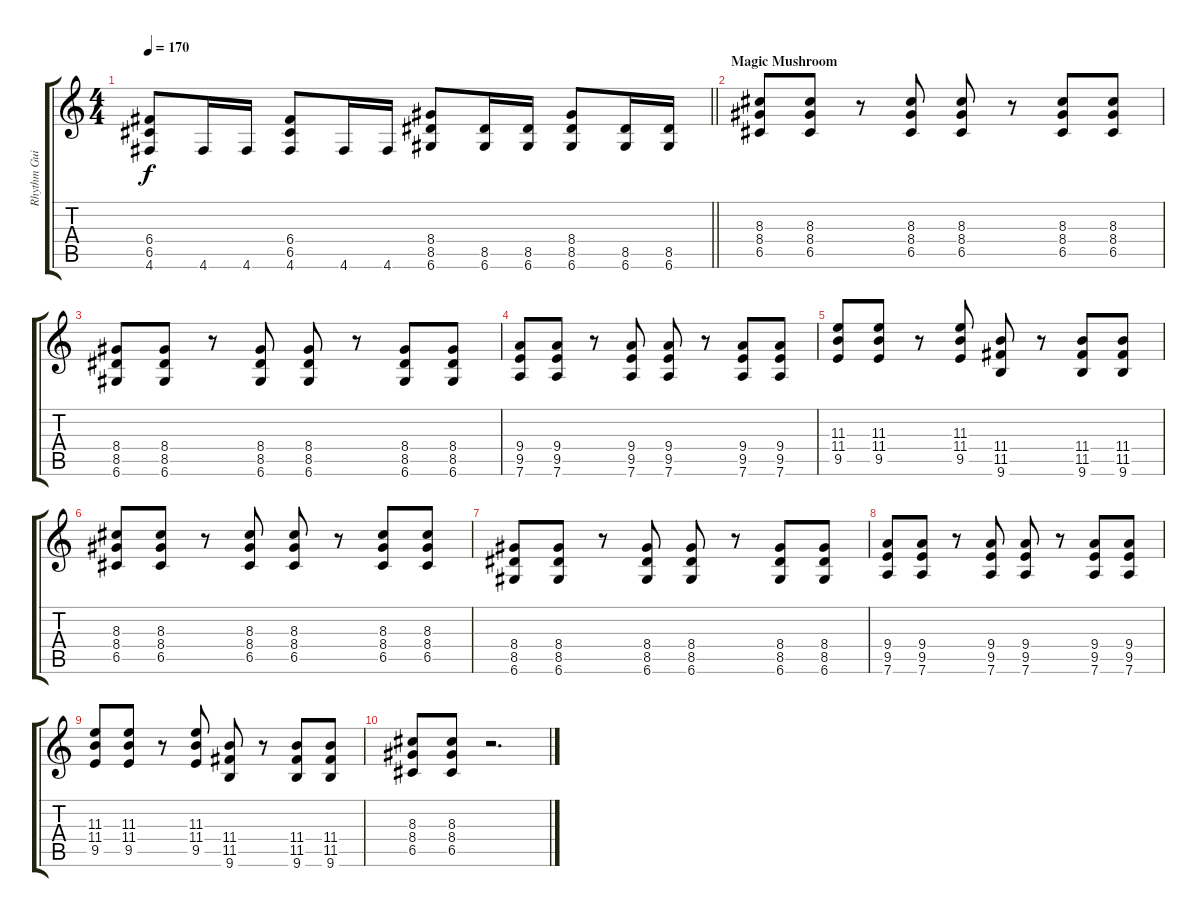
\track ("Rhythm Guitar" "Rhythm Gui") {instrument distortionguitar}
\staff {score tabs}
\tuning (D4 A3 F3 C3 G2 D2) {hide}
\ts (4 4)
\tempo 170
\clef g2
\barLineRight lightlight
\ks c
(6.4 6.5 4.6).8{dy f} 4.6.16 4.6.16 (6.4 6.5 4.6).8 4.6.16 4.6.16 (8.4 8.5 6.6).8 (8.5 6.6).16 (8.5 6.6).16 (8.4 8.5 6.6).8 (8.5 6.6).16 (8.5 6.6).16 |
\section ("" "Magic Mushroom")
(8.3 8.4 6.5).8 (8.3 8.4 6.5).8 r.8 (8.3 8.4 6.5).8 (8.3 8.4 6.5).8 r.8 (8.3 8.4 6.5).8 (8.3 8.4 6.5).8 |
(8.4 8.5 6.6).8 (8.4 8.5 6.6).8 r.8 (8.4 8.5 6.6).8 (8.4 8.5 6.6).8 r.8 (8.4 8.5 6.6).8 (8.4 8.5 6.6).8 |
(9.4 9.5 7.6).8 (9.4 9.5 7.6).8 r.8 (9.4 9.5 7.6).8 (9.4 9.5 7.6).8 r.8 (9.4 9.5 7.6).8 (9.4 9.5 7.6).8 |
(11.3 11.4 9.5).8 (11.3 11.4 9.5).8 r.8 (11.3 11.4 9.5).8 (11.4 11.5 9.6).8 r.8 (11.4 11.5 9.6).8 (11.4 11.5 9.6).8 |
(8.3 8.4 6.5).8 (8.3 8.4 6.5).8 r.8 (8.3 8.4 6.5).8 (8.3 8.4 6.5).8 r.8 (8.3 8.4 6.5).8 (8.3 8.4 6.5).8 |
(8.4 8.5 6.6).8 (8.4 8.5 6.6).8 r.8 (8.4 8.5 6.6).8 (8.4 8.5 6.6).8 r.8 (8.4 8.5 6.6).8 (8.4 8.5 6.6).8 |
(9.4 9.5 7.6).8 (9.4 9.5 7.6).8 r.8 (9.4 9.5 7.6).8 (9.4 9.5 7.6).8 r.8 (9.4 9.5 7.6).8 (9.4 9.5 7.6).8 |
(11.3 11.4 9.5).8 (11.3 11.4 9.5).8 r.8 (11.3 11.4 9.5).8 (11.4 11.5 9.6).8 r.8 (11.4 11.5 9.6).8 (11.4 11.5 9.6).8 |
(8.3 8.4 6.5).8 (8.3 8.4 6.5).8 r.2{d}
